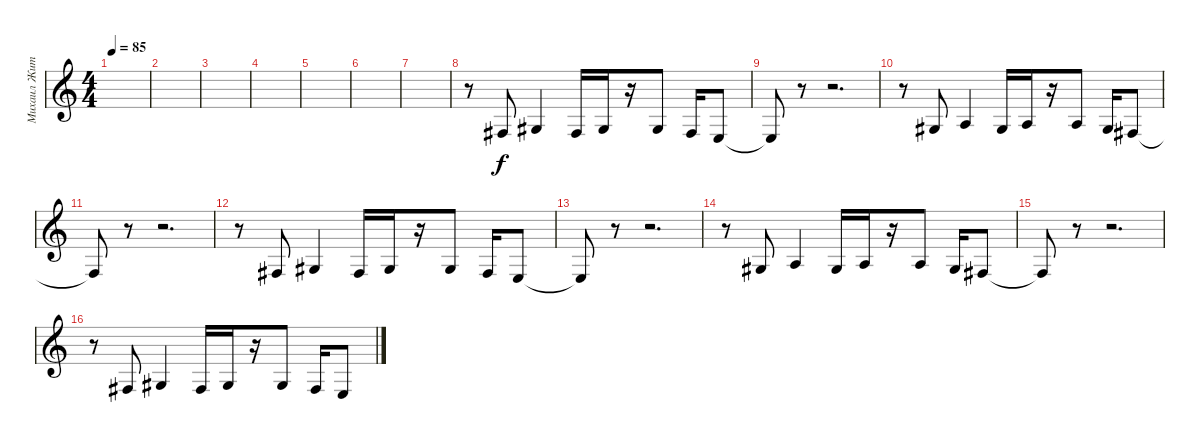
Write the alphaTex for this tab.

\track ("Михаил Житняков" "Михаил Жит") {mute instrument altosax}
\staff {score}
\tuning (E4 B3 G3 D3 A2 E2) {hide}
\ts (4 4)
\tempo 85
\clef g2
\ks c
|
|
|
|
|
|
|
r.8 4.4.8 1.3.4 4.4.16 1.3.16 r.16 1.3.8 4.4.16 2.4.8 |
2.4{t}.8 r.8 r.2{d} |
r.8 1.3.8 2.3.4 1.3.16 2.3.16 r.16 2.3.8 1.3.16 4.4.8 |
4.4{t}.8 r.8 r.2{d} |
r.8 4.4.8 1.3.4 4.4.16 1.3.16 r.16 1.3.8 4.4.16 2.4.8 |
2.4{t}.8 r.8 r.2{d} |
r.8 1.3.8 2.3.4 1.3.16 2.3.16 r.16 2.3.8 1.3.16 4.4.8 |
4.4{t}.8 r.8 r.2{d} |
r.8 4.4.8 1.3.4 4.4.16 1.3.16 r.16 1.3.8 4.4.16 2.4.8
